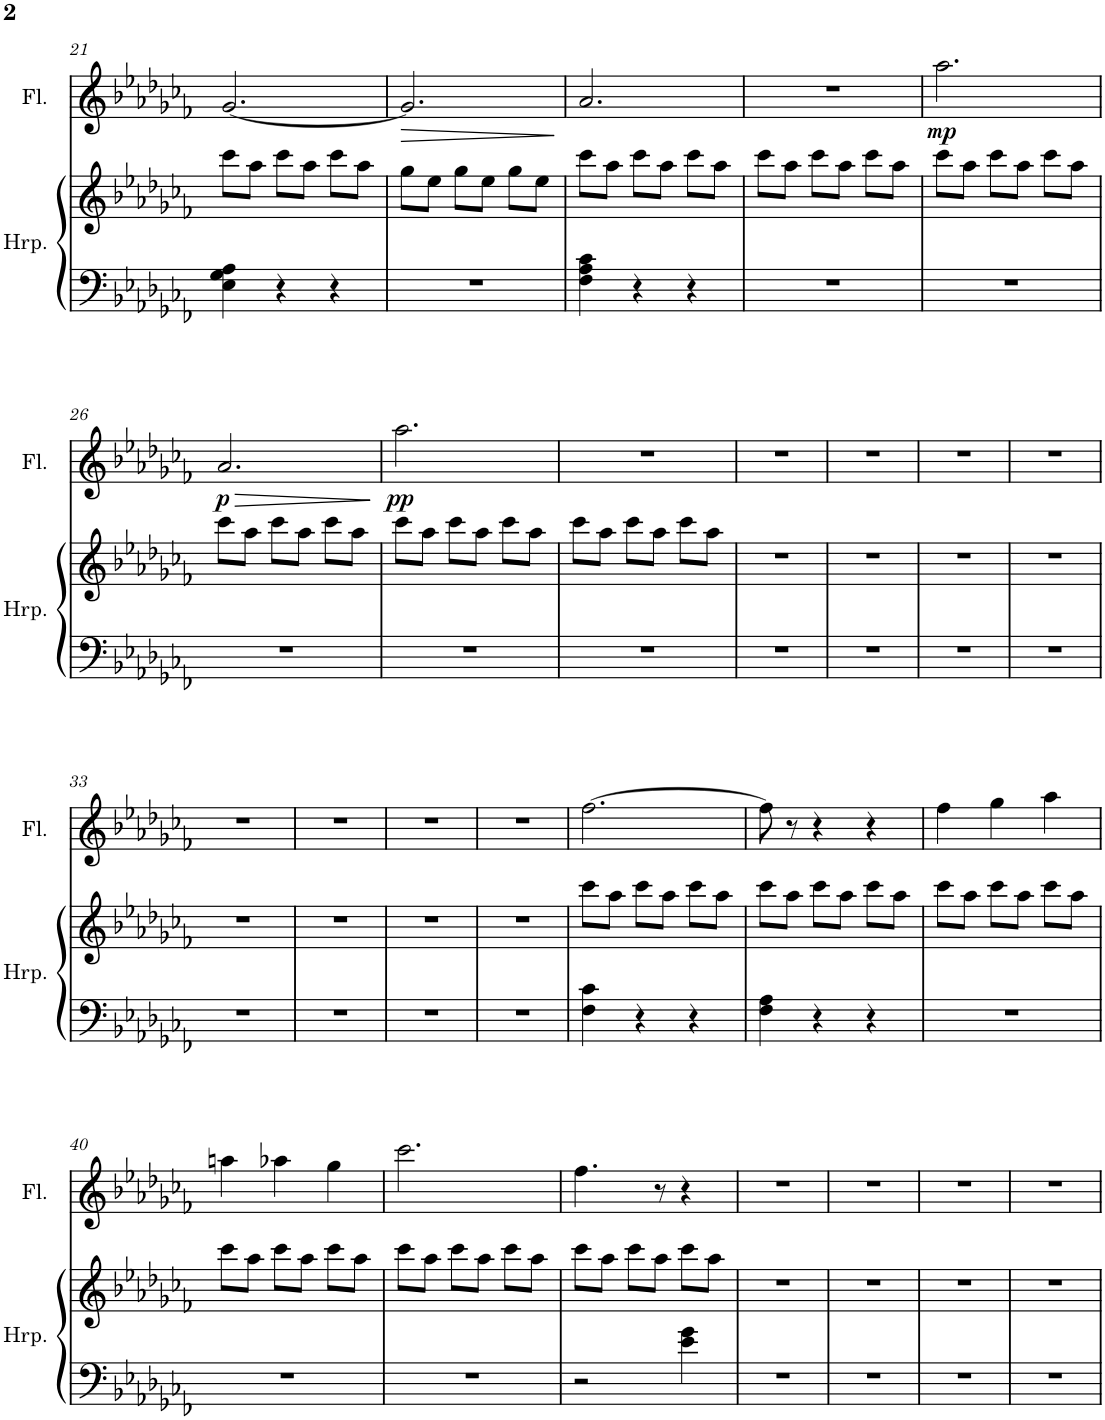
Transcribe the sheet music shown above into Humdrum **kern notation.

**kern	**kern	**kern	**dynam
*part2	*part2	*part1	*part1
*staff3	*staff2	*staff1	*staff1
*I"Harp	*	*I"Flute	*
*I'Hrp.	*	*I'Fl.	*
!!LO:PB:g=z
*clefF4	*clefG2	*clefG2	*
*k[b-e-a-d-g-c-f-]	*k[b-e-a-d-g-c-f-]	*k[b-e-a-d-g-c-f-]	*
*M3/4	*M3/4	*M3/4	*
=21	=21	=21	=21
4E-\ 4G-\ 4A-\	8ccc-\L	[2.g-/	.
.	8aa-\J	.	.
4r	8ccc-\L	.	.
.	8aa-\J	.	.
4r	8ccc-\L	.	.
.	8aa-\J	.	.
=22	=22	=22	=22
!	!	!	!LO:HP:b
2.r	8gg-\L	2.g-/]	>
.	8ee-\J	.	.
.	8gg-\L	.	.
.	8ee-\J	.	.
.	8gg-\L	.	.
.	8ee-\J	.	.
.	.	.	]
=23	=23	=23	=23
4F-\ 4A-\ 4c-\	8ccc-\L	2.a-/	.
.	8aa-\J	.	.
4r	8ccc-\L	.	.
.	8aa-\J	.	.
4r	8ccc-\L	.	.
.	8aa-\J	.	.
=24	=24	=24	=24
2.r	8ccc-\L	2.r	.
.	8aa-\J	.	.
.	8ccc-\L	.	.
.	8aa-\J	.	.
.	8ccc-\L	.	.
.	8aa-\J	.	.
=25	=25	=25	=25
!	!	!	!LO:DY:b
2.r	8ccc-\L	2.aa-\	mp
.	8aa-\J	.	.
.	8ccc-\L	.	.
.	8aa-\J	.	.
.	8ccc-\L	.	.
.	8aa-\J	.	.
!!LO:LB:g=z
=26	=26	=26	=26
!	!	!	!LO:HP:b
!	!	!	!LO:DY:n=1:b
2.r	8ccc-\L	2.a-/	> p
.	8aa-\J	.	.
.	8ccc-\L	.	.
.	8aa-\J	.	.
.	8ccc-\L	.	.
.	8aa-\J	.	.
.	.	.	]
=27	=27	=27	=27
!	!	!	!LO:DY:b
2.r	8ccc-\L	2.aa-\	pp
.	8aa-\J	.	.
.	8ccc-\L	.	.
.	8aa-\J	.	.
.	8ccc-\L	.	.
.	8aa-\J	.	.
=28	=28	=28	=28
2.r	8ccc-\L	2.r	.
.	8aa-\J	.	.
.	8ccc-\L	.	.
.	8aa-\J	.	.
.	8ccc-\L	.	.
.	8aa-\J	.	.
=29	=29	=29	=29
2.r	2.r	2.r	.
=30	=30	=30	=30
2.r	2.r	2.r	.
=31	=31	=31	=31
2.r	2.r	2.r	.
=32	=32	=32	=32
2.r	2.r	2.r	.
!!LO:LB:g=z
=33	=33	=33	=33
2.r	2.r	2.r	.
=34	=34	=34	=34
2.r	2.r	2.r	.
=35	=35	=35	=35
2.r	2.r	2.r	.
=36	=36	=36	=36
2.r	2.r	2.r	.
=37	=37	=37	=37
4F-\ 4c-\	8ccc-\L	[2.ff-\	.
.	8aa-\J	.	.
4r	8ccc-\L	.	.
.	8aa-\J	.	.
4r	8ccc-\L	.	.
.	8aa-\J	.	.
=38	=38	=38	=38
4F-\ 4A-\	8ccc-\L	8ff-\]	.
.	8aa-\J	8r	.
4r	8ccc-\L	4r	.
.	8aa-\J	.	.
4r	8ccc-\L	4r	.
.	8aa-\J	.	.
=39	=39	=39	=39
2.r	8ccc-\L	4ff-\	.
.	8aa-\J	.	.
.	8ccc-\L	4gg-\	.
.	8aa-\J	.	.
.	8ccc-\L	4aa-\	.
.	8aa-\J	.	.
!!LO:LB:g=z
=40	=40	=40	=40
2.r	8ccc-\L	4aan\	.
.	8aa-\J	.	.
.	8ccc-\L	4aa-X\	.
.	8aa-\J	.	.
.	8ccc-\L	4gg-\	.
.	8aa-\J	.	.
=41	=41	=41	=41
2.r	8ccc-\L	2.ccc-\	.
.	8aa-\J	.	.
.	8ccc-\L	.	.
.	8aa-\J	.	.
.	8ccc-\L	.	.
.	8aa-\J	.	.
=42	=42	=42	=42
2r	8ccc-\L	4.ff-\	.
.	8aa-\J	.	.
.	8ccc-\L	.	.
.	8aa-\J	8r	.
4e-\ 4g-\	8ccc-\L	4r	.
.	8aa-\J	.	.
=43	=43	=43	=43
2.r	2.r	2.r	.
=44	=44	=44	=44
2.r	2.r	2.r	.
=45	=45	=45	=45
2.r	2.r	2.r	.
=46	=46	=46	=46
2.r	2.r	2.r	.
=	=	=	=
*-	*-	*-	*-
